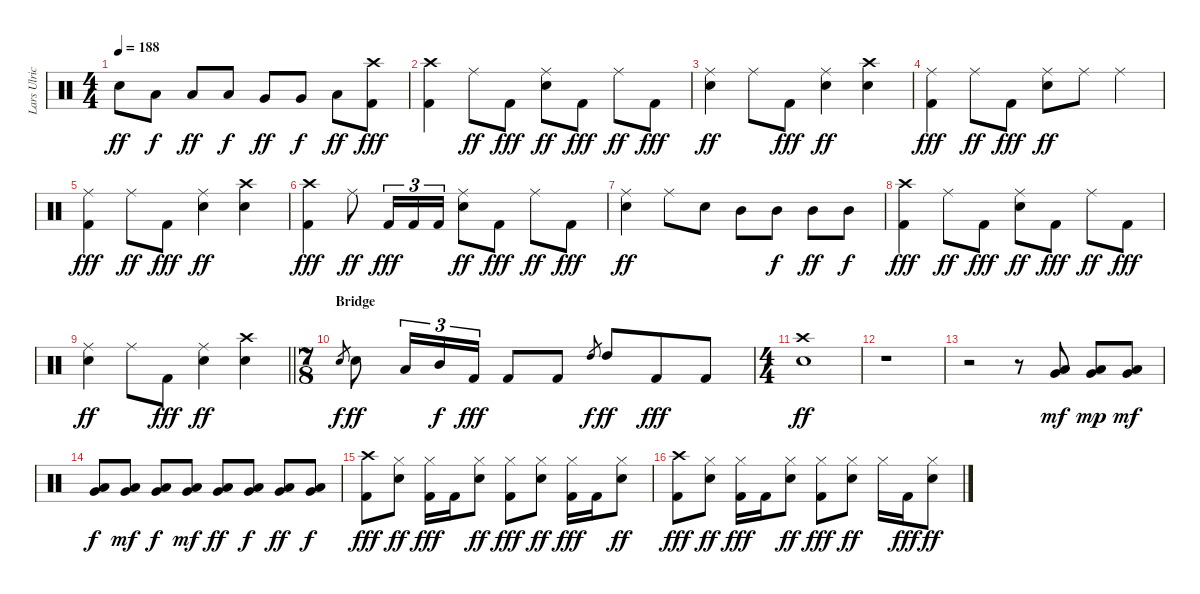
\track ("Lars Ulrich" "Lars Ulric") {instrument percussion}
\staff {score}
\articulation defaults
\ts (4 4)
\tempo 188
\clef neutral
\ks c "Snare (hit) 2".8{dy ff} "Low Tom (hit)".8{dy f} "Low Tom (hit)".8{dy ff} "Low Tom (hit)".8{dy f} "Very Low Tom (hit)".8{dy ff} "Very Low Tom (hit)".8{dy f} "Low Floor Tom (hit)".8{dy ff}
("Crash high (hit)" "Kick (hit) 2").8{dy fff} |
("Crash high (hit)" "Kick (hit) 2").4 "Ride (middle)".8{dy ff} "Kick (hit) 2".8{dy fff} ("Ride (middle)" "Snare (hit) 2").8{dy ff} "Kick (hit) 2".8{dy fff} "Ride (middle)".8{dy ff} "Kick (hit) 2".8{dy fff} |
("Ride (middle)" "Snare (hit) 2").4{dy ff} "Ride (middle)".8 "Kick (hit) 2".8{dy fff} ("Ride (middle)" "Snare (hit) 2").4{dy ff} ("Crash high (hit)" "Snare (hit) 2").4 |
("Ride (middle)" "Kick (hit) 2").4{dy fff} "Ride (middle)".8{dy ff} "Kick (hit) 2".8{dy fff} ("Ride (middle)" "Snare (hit) 2").8{dy ff} "Ride (middle)".8 "Ride (middle)".4 |
("Ride (middle)" "Kick (hit) 2").4{dy fff} "Ride (middle)".8{dy ff} "Kick (hit) 2".8{dy fff} ("Ride (middle)" "Snare (hit) 2").4{dy ff} ("Crash high (hit)" "Snare (hit) 2").4 |
("Crash high (hit)" "Kick (hit) 2").4{dy fff} "Ride (middle)".8{dy ff} "Kick (hit) 2".16{tu (3 2) dy fff} "Kick (hit) 2".16{tu (3 2)} "Kick (hit) 2".16{tu (3 2)} ("Ride (middle)" "Snare (hit) 2").8{dy ff} "Kick (hit) 2".8{dy fff} "Ride (middle)".8{dy ff} "Kick (hit) 2".8{dy fff} |
("Ride (middle)" "Snare (hit) 2").4{dy ff} "Ride (middle)".8 "Snare (hit) 2".8 "Mid Tom (hit)".8 "Mid Tom (hit)".8{dy f} "Mid Tom (hit)".8{dy ff} "Mid Tom (hit)".8{dy f} |
("Crash high (hit)" "Kick (hit) 2").4{dy fff} "Ride (middle)".8{dy ff} "Kick (hit) 2".8{dy fff} ("Ride (middle)" "Snare (hit) 2").8{dy ff} "Kick (hit) 2".8{dy fff} "Ride (middle)".8{dy ff} "Kick (hit) 2".8{dy fff} |
\barLineRight lightlight
("Ride (middle)" "Snare (hit) 2").4{dy ff} "Ride (middle)".8 "Kick (hit) 2".8{dy fff} ("Ride (middle)" "Snare (hit) 2").4{dy ff} ("Crash high (hit)" "Snare (hit) 2").4 |
\ts (7 8)
\section ("" "Bridge")
"Snare (hit) 2"{sl}.8{gr dy f} "Snare (hit) 2".8{dy ff} "Low Tom (hit)".16{tu (3 2)} "Mid Tom (hit)".16{tu (3 2) dy f} "Kick (hit) 2".16{tu (3 2) dy fff} "Kick (hit) 2".8 "Kick (hit) 2".8 "High Tom (hit)"{sl}.8{gr dy f} "High Tom (hit)".8{dy ff} "Kick (hit) 2".8{dy fff} "Kick (hit) 2".8 |
\ts (4 4)
("Crash high (hit)" "Snare (hit) 2").1{dy ff} |
r.1 |
r.2 r.8 ("Very Low Tom (hit)" "Low Floor Tom (hit)").8{dy mf} ("Very Low Tom (hit)" "Low Floor Tom (hit)").8{dy mp} ("Very Low Tom (hit)" "Low Floor Tom (hit)").8{dy mf} |
("Very Low Tom (hit)" "Low Floor Tom (hit)").8{dy f} ("Very Low Tom (hit)" "Low Floor Tom (hit)").8{dy mf} ("Very Low Tom (hit)" "Low Floor Tom (hit)").8{dy f} ("Very Low Tom (hit)" "Low Floor Tom (hit)").8{dy mf} ("Very Low Tom (hit)" "Low Floor Tom (hit)").8{dy ff} ("Very Low Tom (hit)" "Low Floor Tom (hit)").8{dy f} ("Very Low Tom (hit)" "Low Floor Tom (hit)").8{dy ff} ("Very Low Tom (hit)" "Low Floor Tom (hit)").8{dy f} |
("Crash high (hit)" "Kick (hit) 2").8{dy fff} ("Hi-Hat (closed)" "Snare (hit) 2").8{dy ff} ("Hi-Hat (closed)" "Kick (hit) 2").16{dy fff} "Kick (hit) 2".16 ("Hi-Hat (closed)" "Snare (hit) 2").8{dy ff} ("Hi-Hat (closed)" "Kick (hit) 2").8{dy fff} ("Hi-Hat (closed)" "Snare (hit) 2").8{dy ff} ("Hi-Hat (closed)" "Kick (hit) 2").16{dy fff} "Kick (hit) 2".16 ("Hi-Hat (closed)" "Snare (hit) 2").8{dy ff} |
("Crash high (hit)" "Kick (hit) 2").8{dy fff} ("Hi-Hat (closed)" "Snare (hit) 2").8{dy ff} ("Hi-Hat (closed)" "Kick (hit) 2").16{dy fff} "Kick (hit) 2".16 ("Hi-Hat (closed)" "Snare (hit) 2").8{dy ff} ("Hi-Hat (closed)" "Kick (hit) 2").8{dy fff} ("Hi-Hat (closed)" "Snare (hit) 2").8{dy ff} "Hi-Hat (closed)".16 "Kick (hit) 2".16{dy fff} ("Hi-Hat (closed)" "Snare (hit) 2").8{dy ff}
